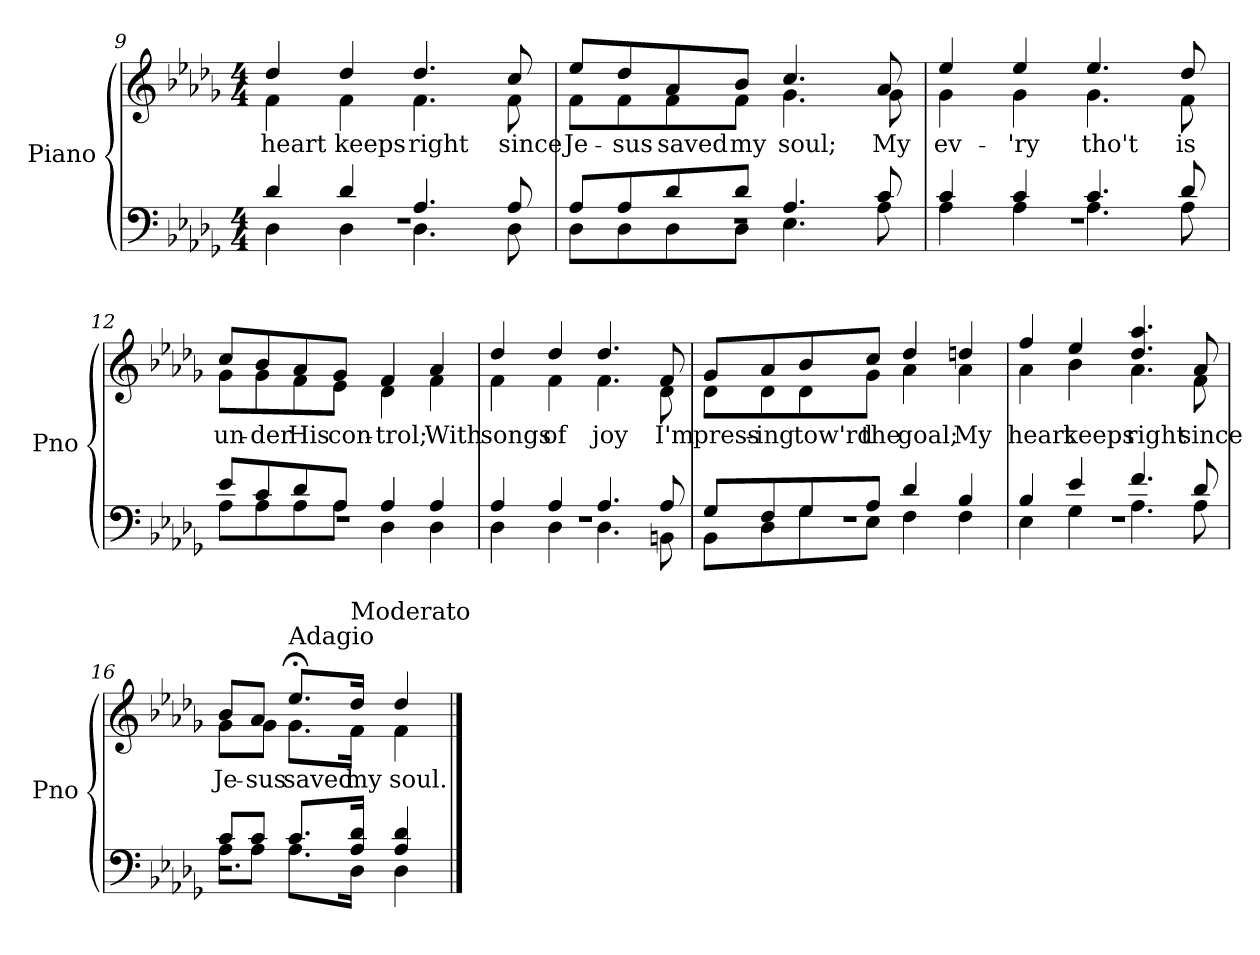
**kern	**kern	**text
*part1	*part1	*part1
*staff2	*staff1	*staff1
*I"Piano	*	*
*I'Pno	*	*
!!LO:LB:g=z
*clefF4	*clefG2	*
*k[b-e-a-d-g-]	*k[b-e-a-d-g-]	*
*D-:	*D-:	*
*M4/4	*M4/4	*
=9	=9	=9
*^	*^	*
*	*^	*	*	*
1r	4d-/	4D-\	4dd-/	4f\	heart
.	4d-/	4D-\	4dd-/	4f\	keeps
.	4.A-/	4.D-\	4.dd-/	4.f\	right
.	8A-/	8D-\	8cc/	8f\	since
=10	=10	=10	=10	=10	=10
1r	8A-/L	8D-\L	8ee-/L	8f\L	Je-
.	8A-/	8D-\	8dd-/	8f\	sus
.	8d-/	8D-\	8a-/	8f\	saved
.	8d-/J	8D-\J	8b-/J	8f\J	my
.	4.A-/	4.E-\	4.cc/	4.g-\	soul;
.	8c/	8A-\	8a-/	8g-\	My
!!LO:LB:g=z	!!
=11	=11	=11	=11	=11	=11
1r	4c/	4A-\	4ee-/	4g-\	ev-
.	4c/	4A-\	4ee-/	4g-\	'ry
.	4.c/	4.A-\	4.ee-/	4.g-\	tho't
.	8d-/	8A-\	8dd-/	8f\	is
=12	=12	=12	=12	=12	=12
1r	8e-/L	8A-\L	8cc/L	8g-\L	un-
.	8c/	8A-\	8b-/	8g-\	der
.	8d-/	8A-\	8a-/	8f\	His
.	8A-/J	8A-\J	8g-/J	8e-\J	con-
.	4A-/	4D-\	4f/	4d-\	trol;
.	4A-/	4D-\	4a-/	4f\	With
!!LO:LB:g=z	!!
=13	=13	=13	=13	=13	=13
1r	4A-/	4D-\	4dd-/	4f\	songs
.	4A-/	4D-\	4dd-/	4f\	of
.	4.A-/	4.D-\	4.dd-/	4.f\	joy
.	8A-/	8BBn\	8f/	8d-\	I'm
=14	=14	=14	=14	=14	=14
1r	8G-/L	8BB-\L	8g-/L	8d-\L	press-
.	8F/	8D-\	8a-/	8d-\	ing
.	8G-/	8G-\	8b-/	8d-\	tow'rd
.	8A-/J	8E-\J	8cc/J	8g-\J	the
.	4d-/	4F\	4dd-/	4a-\	goal;
.	4B-/	4F\	4ddn/	4a-\	My
!!LO:PB:g=z	!!
=15	=15	=15	=15	=15	=15
1r	4B-/	4E-\	4ff/	4a-\	heart
.	4e-/	4G-\	4ee-/	4b-\	keeps
.	4.f/	4.A-\	4.dd-/ 4.aa-/	4.a-\	right
.	8d-/	8A-\	8a-/	8f\	since
=16	=16	=16	=16	=16	=16
2.r	8c/L	8A-\L	8b-/L	8g-\L	Je-
.	8c/J	8A-\J	8a-/J	8g-\J	sus
!	!	!	!LO:TX:a:t=Adagio	!	!
.	8.c/L	8.A-\L	8.ee-;</L	8.g-\L	saved
!	!	!	!LO:TX:a:t=Moderato	!	!
.	16A-/ 16d-/Jk	16D-\Jk	16dd-/Jk	16f\Jk	my
.	4A-/ 4d-/	4D-\	4dd-/	4f\	soul.
*v	*v	*v	*	*	*
*	*v	*v	*
==	==	==
*-	*-	*-
